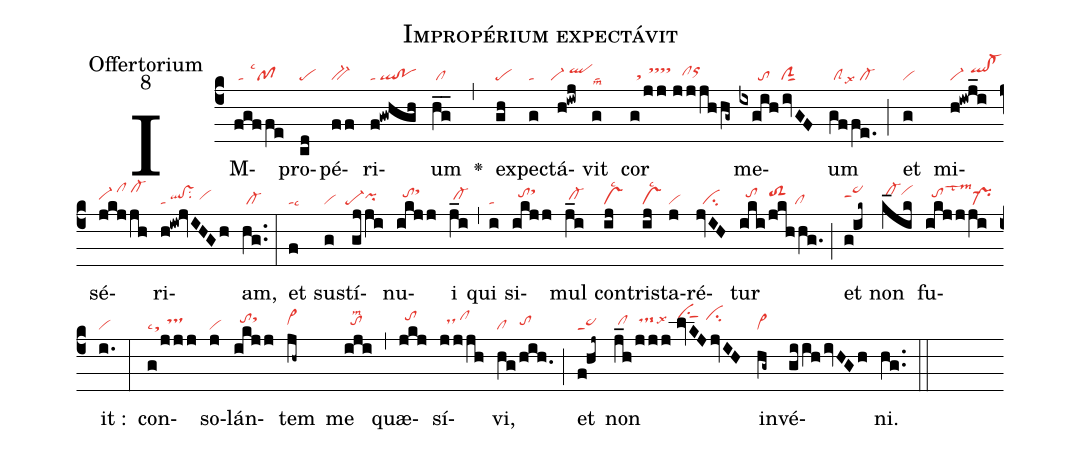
name:Impropérium expectávit;
office-part:Offertorium;
mode:8;
nabc-lines:1;
%%
(c4) IM(fgffe|/ta//pflsc1)pro(cd|pe)pé(ff|bv-)ri(f!gwhgh|ta/ql!po)um(hg__|/cl) <v>\greheightstar</v>(,)
ex(gh|pe)pe(g|ta)ctá(h!iwj|``vi-/qlhi)vit(g|talsm8) cor(g/jj//jjjhhg~|//sthg//sthjsthjsthjsthj///clhhorhi) me(ixgih/ivGF|//////to///ciG)um(gffe.|/clSlsx9/cl-) (;)
et(g|vi) mi(h!iwj_i|vi-//qlhi!cl-hi)sé(jkjjh|vi-hh/clhk/cl-hk)ri(h!iw!jvIHGh|ta/qlhh!vshhsu2/vihh)am,(hg..|/cl-) (:)
et(f|talsc6) sus(g|vi)tí(gjji|``pe-pihh)nu(ikjj|//tohisthk)i(j_i|/cl-hh) (,)
qui(i|ta) si(ikjj|//tohisthk)mul(j_i|/cl-hh) con(ij|vslsc2)tri(ij|vslsc2)sta(j|vi)ré(jvIH|//ci)tur(iki/jkhhg.|//tohi///toS2hi//cl) (;)
et(g!ik~|sa~hi) non(k_ik|/cl-hjvihj) fu(ikjjji|//tohilstm3pr-)it :(i.|vi) (:)
con(g/jjj|stlsc1//tshi)so(j|vi)lán(ikjj|//tohisthj)tem(jh~|cl~hh) me(iji|//tohhlsm2) (,)
quæ(jkj|//tohj)sí(jjjh|//dshi/clhj)vi,(hg/hih.|cl////tohh) (;)
et(f!hj~|sa~) non(j_h/jjj//lvKJ/jvIH|/clhh///ts-hilsx6///ciShk//cihj) in(hg~|cl~)vé(gi/ihivHGh)ni.(hg..) (::)
